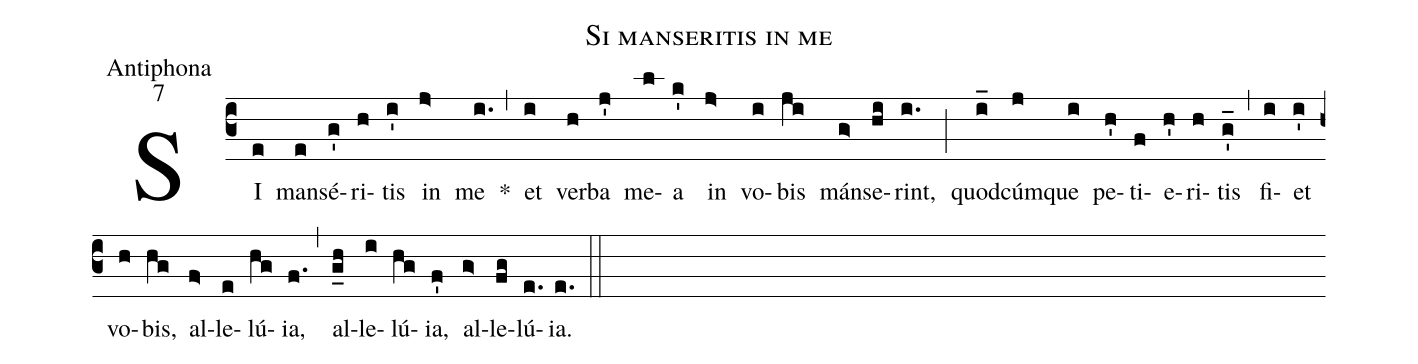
name:Si manseritis in me;
office-part:Antiphona;
mode:7;
%%
(c3)SI(e) man(e)sé(g')ri(h)tis(i') in(j>) me(i.) *(,) et(i) ver(h)ba(j') me(l)a(k') in(j>) vo(i)bis(ji) mán(g>)se(hi)rint,(i.) (;) quod(i_)cúm(j)que(i) pe(h')ti(f)e(h')ri(h)tis(g'_) (,) fi(i)et(i') vo(h)bis,(hg) al(f>)le(e)lú(hg)ia,(f.) (,) al(g_h)le(i)lú(hg)ia,(f') al(g>)le(fg)lú(e.)ia.(e.) (::)
